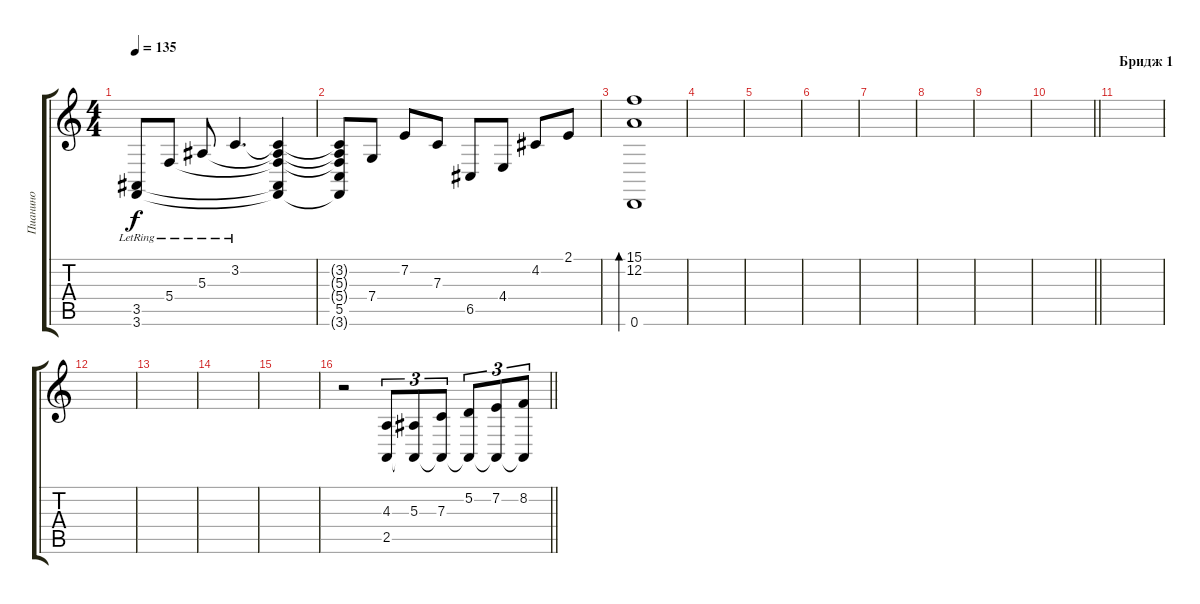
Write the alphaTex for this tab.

\track ("Пианино" "Пианино") {instrument brightacousticpiano}
\staff {score tabs}
\tuning (D4 A3 F3 C3 G2 D2) {hide}
\ts (4 4)
\tempo 135
\clef g2
\ks c
(3.5{lr} 3.6{lr}).8{dy f} 5.4{lr}.8 5.3{lr}.8 3.2{lr}.4{d} (3.2{t} 5.3{t} 5.4{t} 3.5{t} 3.6{t}).4 |
(3.2{t} 5.3{t} 5.4{t} 5.5 3.6{t}).8 7.4.8 7.2.8 7.3.8 6.5.8 4.4.8 4.2.8 2.1.8 |
(15.1 12.2 0.6).1{bd 480} |
|
|
|
|
|
|
\barLineRight lightlight
|
\section ("" "Бридж 1")
|
|
|
|
|
\barLineRight lightlight
r.2 (4.3 2.5).8{tu (3 2)} (5.3 2.5{t}).8{tu (3 2)} (7.3 2.5{t}).8{tu (3 2)} (5.2 2.5{t}).8{tu (3 2)} (7.2 2.5{t}).8{tu (3 2)} (8.2 2.5{t}).8{tu (3 2)}
